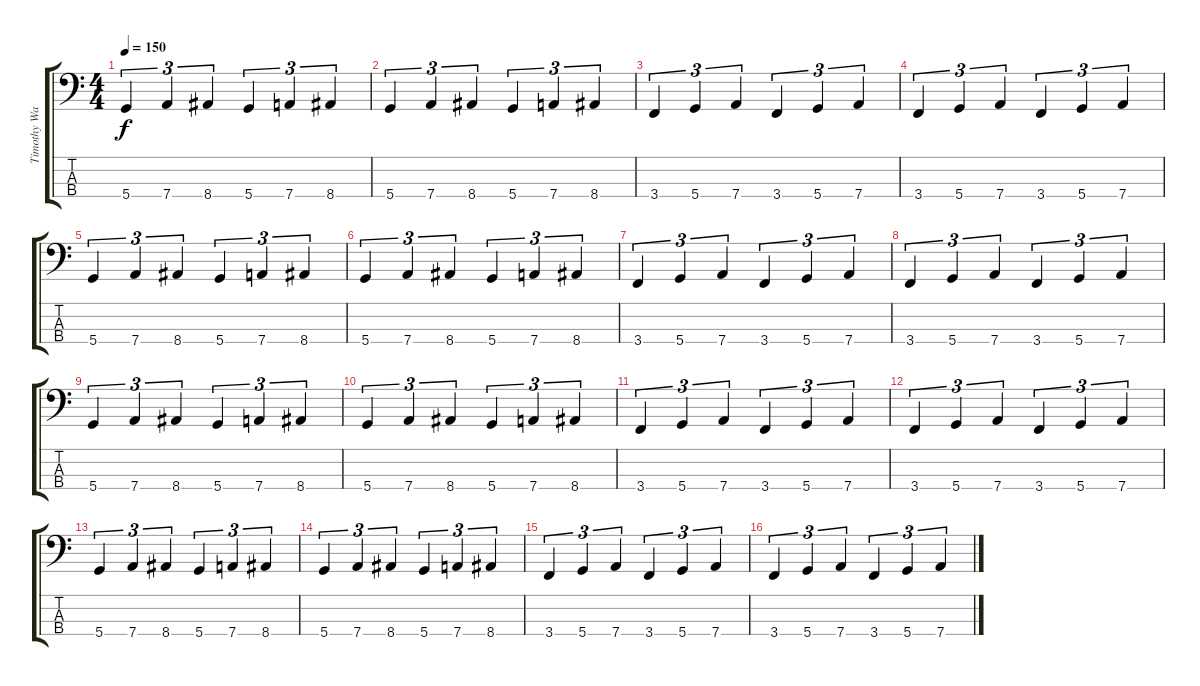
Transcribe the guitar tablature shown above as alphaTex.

\track ("Timothy Ward" "Timothy Wa") {instrument electricbassfinger}
\staff {score tabs}
\tuning (G2 D2 A1 D1) {hide}
\ts (4 4)
\tempo 150
\clef f4
\ks c
5.4.4{tu (3 2) dy f} 7.4.4{tu (3 2)} 8.4.4{tu (3 2)} 5.4.4{tu (3 2)} 7.4.4{tu (3 2)} 8.4.4{tu (3 2)} |
5.4.4{tu (3 2)} 7.4.4{tu (3 2)} 8.4.4{tu (3 2)} 5.4.4{tu (3 2)} 7.4.4{tu (3 2)} 8.4.4{tu (3 2)} |
3.4.4{tu (3 2)} 5.4.4{tu (3 2)} 7.4.4{tu (3 2)} 3.4.4{tu (3 2)} 5.4.4{tu (3 2)} 7.4.4{tu (3 2)} |
3.4.4{tu (3 2)} 5.4.4{tu (3 2)} 7.4.4{tu (3 2)} 3.4.4{tu (3 2)} 5.4.4{tu (3 2)} 7.4.4{tu (3 2)} |
5.4.4{tu (3 2)} 7.4.4{tu (3 2)} 8.4.4{tu (3 2)} 5.4.4{tu (3 2)} 7.4.4{tu (3 2)} 8.4.4{tu (3 2)} |
5.4.4{tu (3 2)} 7.4.4{tu (3 2)} 8.4.4{tu (3 2)} 5.4.4{tu (3 2)} 7.4.4{tu (3 2)} 8.4.4{tu (3 2)} |
3.4.4{tu (3 2)} 5.4.4{tu (3 2)} 7.4.4{tu (3 2)} 3.4.4{tu (3 2)} 5.4.4{tu (3 2)} 7.4.4{tu (3 2)} |
3.4.4{tu (3 2)} 5.4.4{tu (3 2)} 7.4.4{tu (3 2)} 3.4.4{tu (3 2)} 5.4.4{tu (3 2)} 7.4.4{tu (3 2)} |
5.4.4{tu (3 2)} 7.4.4{tu (3 2)} 8.4.4{tu (3 2)} 5.4.4{tu (3 2)} 7.4.4{tu (3 2)} 8.4.4{tu (3 2)} |
5.4.4{tu (3 2)} 7.4.4{tu (3 2)} 8.4.4{tu (3 2)} 5.4.4{tu (3 2)} 7.4.4{tu (3 2)} 8.4.4{tu (3 2)} |
3.4.4{tu (3 2)} 5.4.4{tu (3 2)} 7.4.4{tu (3 2)} 3.4.4{tu (3 2)} 5.4.4{tu (3 2)} 7.4.4{tu (3 2)} |
3.4.4{tu (3 2)} 5.4.4{tu (3 2)} 7.4.4{tu (3 2)} 3.4.4{tu (3 2)} 5.4.4{tu (3 2)} 7.4.4{tu (3 2)} |
5.4.4{tu (3 2)} 7.4.4{tu (3 2)} 8.4.4{tu (3 2)} 5.4.4{tu (3 2)} 7.4.4{tu (3 2)} 8.4.4{tu (3 2)} |
5.4.4{tu (3 2)} 7.4.4{tu (3 2)} 8.4.4{tu (3 2)} 5.4.4{tu (3 2)} 7.4.4{tu (3 2)} 8.4.4{tu (3 2)} |
3.4.4{tu (3 2)} 5.4.4{tu (3 2)} 7.4.4{tu (3 2)} 3.4.4{tu (3 2)} 5.4.4{tu (3 2)} 7.4.4{tu (3 2)} |
3.4.4{tu (3 2)} 5.4.4{tu (3 2)} 7.4.4{tu (3 2)} 3.4.4{tu (3 2)} 5.4.4{tu (3 2)} 7.4.4{tu (3 2)}
